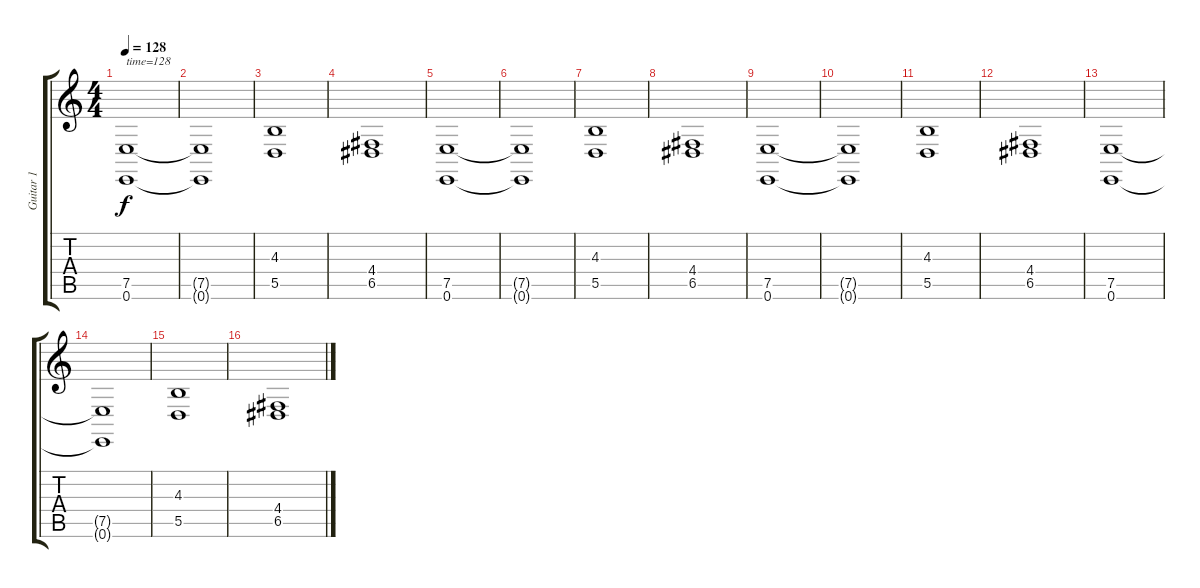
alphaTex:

\track ("Guitar 1" "Guitar 1") {instrument pad3polysynth}
\staff {score tabs}
\tuning (E4 B3 G3 D3 A2 E2) {hide}
\ts (4 4)
\tempo 128
\clef g2
\ks c
(7.5 0.6).1{txt "time=128" dy f volume 5 instrument pad3polysynth} |
(7.5{t} 0.6{t}).1 |
(4.3 5.5).1 |
(4.4 6.5).1 |
(7.5 0.6).1{volume 10} |
(7.5{t} 0.6{t}).1 |
(4.3 5.5).1 |
(4.4 6.5).1 |
(7.5 0.6).1{volume 16} |
(7.5{t} 0.6{t}).1 |
(4.3 5.5).1 |
(4.4 6.5).1 |
(7.5 0.6).1 |
(7.5{t} 0.6{t}).1 |
(4.3 5.5).1 |
(4.4 6.5).1
